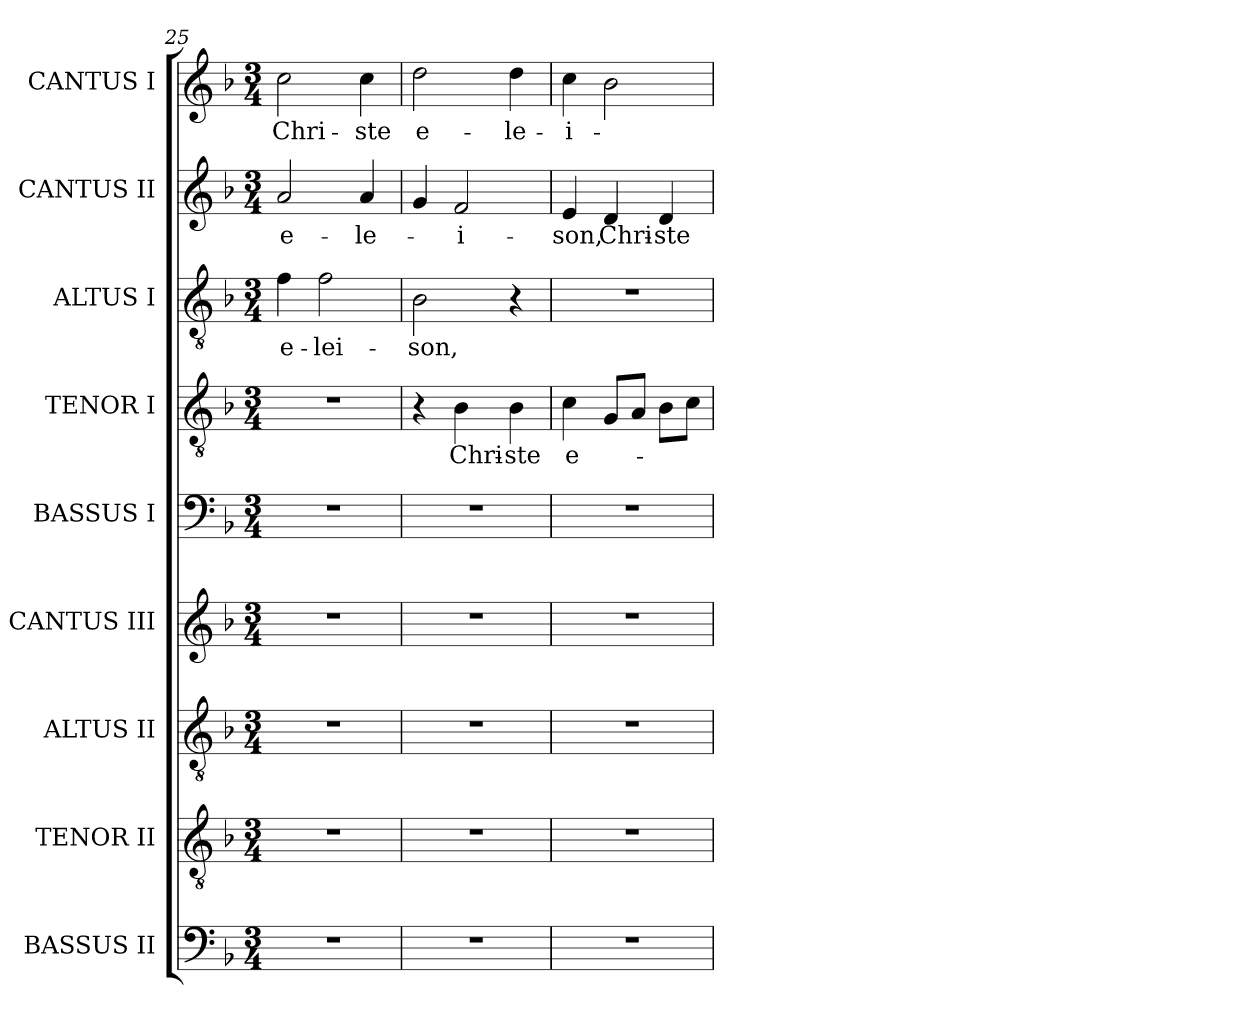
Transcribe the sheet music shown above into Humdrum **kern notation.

**kern	**kern	**kern	**kern	**kern	**kern	**text	**kern	**text	**kern	**text	**kern	**text
*part9	*part8	*part7	*part6	*part5	*part4	*part4	*part3	*part3	*part2	*part2	*part1	*part1
*staff9	*staff8	*staff7	*staff6	*staff5	*staff4	*staff4	*staff3	*staff3	*staff2	*staff2	*staff1	*staff1
*I"BASSUS II	*I"TENOR II	*I"ALTUS II	*I"CANTUS III	*I"BASSUS I	*I"TENOR I	*	*I"ALTUS I	*	*I"CANTUS II	*	*I"CANTUS I	*
*I'B. II	*I'T. II	*I'A. II	*I'C. III	*I'B. I	*I'T. I	*	*I'A. I	*	*I'C. II	*	*I'C. I	*
*clefF4	*clefGv2	*clefGv2	*clefG2	*clefF4	*clefGv2	*	*clefGv2	*	*clefG2	*	*clefG2	*
*	*ITrd7c12	*ITrd7c12	*	*	*ITrd7c12	*	*ITrd7c12	*	*	*	*	*
*k[b-]	*k[b-]	*k[b-]	*k[b-]	*k[b-]	*k[b-]	*	*k[b-]	*	*k[b-]	*	*k[b-]	*
*F:	*F:	*F:	*F:	*F:	*F:	*	*F:	*	*F:	*	*F:	*
*M3/4	*M3/4	*M3/4	*M3/4	*M3/4	*M3/4	*	*M3/4	*	*M3/4	*	*M3/4	*
=25	=25	=25	=25	=25	=25	=25	=25	=25	=25	=25	=25	=25
!LO:N:vis=1	!LO:N:vis=1	!LO:N:vis=1	!LO:N:vis=1	!LO:N:vis=1	!LO:N:vis=1	!	!	!	!	!	!	!
!	!	!	!	!	!	!	!	!LO:LY:b:color=#000000	!	!	!	!
!	!	!	!	!	!	!	!	!	!	!LO:LY:b:color=#000000	!	!
!	!	!	!	!	!	!	!	!	!	!	!	!LO:LY:b:color=#000000
2.r	2.r	2.r	2.r	2.r	2.r	.	4Fi\	e-	2ai/	e-	2cci\	Chri-
!	!	!	!	!	!	!	!	!LO:LY:b:color=#000000	!	!	!	!
.	.	.	.	.	.	.	2Fi\	-lei-	.	.	.	.
!	!	!	!	!	!	!	!	!	!	!LO:LY:b:color=#000000	!	!
!	!	!	!	!	!	!	!	!	!	!	!	!LO:LY:b:color=#000000
.	.	.	.	.	.	.	.	.	4ai/	-le-	4cci\	-ste
=26	=26	=26	=26	=26	=26	=26	=26	=26	=26	=26	=26	=26
!LO:N:vis=1	!LO:N:vis=1	!LO:N:vis=1	!LO:N:vis=1	!LO:N:vis=1	!	!	!	!	!	!	!	!
!	!	!	!	!	!	!	!	!LO:LY:b:color=#000000	!	!	!	!
!	!	!	!	!	!	!	!	!	!	!	!	!LO:LY:b:color=#000000
2.r	2.r	2.r	2.r	2.r	4r	.	2BB-i\	-son,	4gi/	.	2ddi\	e-
!	!	!	!	!	!	!LO:LY:b:color=#000000	!	!	!	!	!	!
!	!	!	!	!	!	!	!	!	!	!LO:LY:b:color=#000000	!	!
.	.	.	.	.	4BB-i\	Chri-	.	.	2fi/	-i-	.	.
!	!	!	!	!	!	!LO:LY:b:color=#000000	!	!	!	!	!	!
!	!	!	!	!	!	!	!	!	!	!	!	!LO:LY:b:color=#000000
.	.	.	.	.	4BB-i\	-ste	4r	.	.	.	4ddi\	-le-
!!LO:LB:g=z
=27	=27	=27	=27	=27	=27	=27	=27	=27	=27	=27	=27	=27
!LO:N:vis=1	!LO:N:vis=1	!LO:N:vis=1	!LO:N:vis=1	!LO:N:vis=1	!	!	!	!	!	!	!	!
!	!	!	!	!	!	!LO:LY:b:color=#000000	!LO:N:vis=1	!	!	!	!	!
!	!	!	!	!	!	!	!	!	!	!LO:LY:b:color=#000000	!	!
!	!	!	!	!	!	!	!	!	!	!	!	!LO:LY:b:color=#000000
2.r	2.r	2.r	2.r	2.r	4Ci\	e-	2.r	.	4ei/	-son,	4cci\	-i-
!	!	!	!	!	!	!	!	!	!	!LO:LY:b:color=#000000	!	!
.	.	.	.	.	8GGi/L	.	.	.	4di/	Chri-	2b-i\	.
.	.	.	.	.	8AAi/J	.	.	.	.	.	.	.
!	!	!	!	!	!	!	!	!	!	!LO:LY:b:color=#000000	!	!
.	.	.	.	.	8BB-i\L	.	.	.	4di/	-ste	.	.
.	.	.	.	.	8Ci\J	.	.	.	.	.	.	.
=	=	=	=	=	=	=	=	=	=	=	=	=
*-	*-	*-	*-	*-	*-	*-	*-	*-	*-	*-	*-	*-
